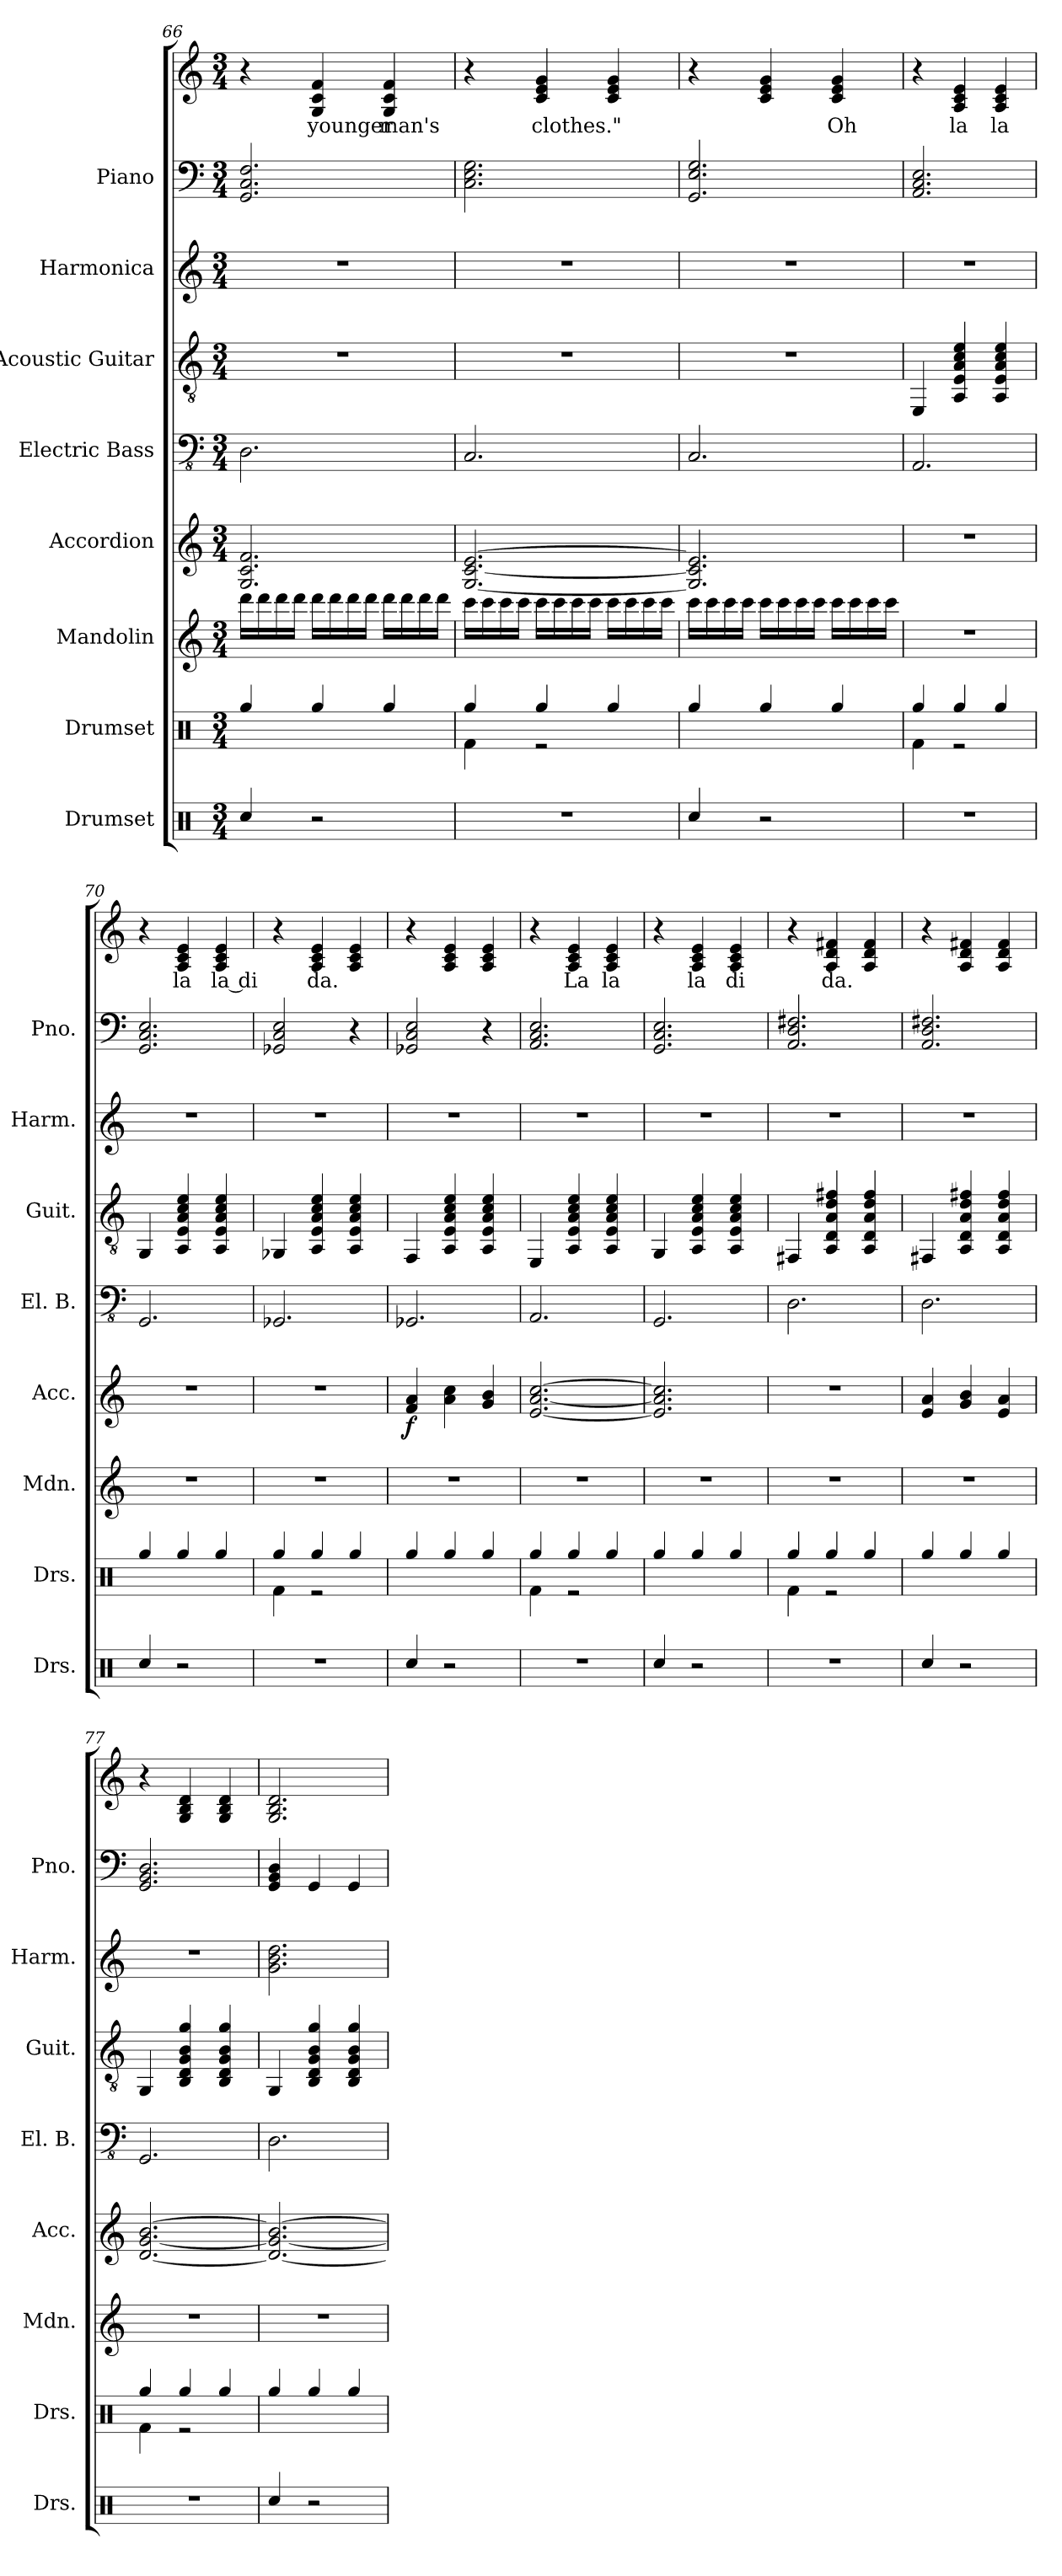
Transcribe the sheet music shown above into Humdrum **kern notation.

**kern	**kern	**kern	**kern	**dynam	**kern	**kern	**kern	**kern	**kern	**text
*part8	*part7	*part6	*part5	*part5	*part4	*part3	*part2	*part1	*part1	*part1
*staff9	*staff8	*staff7	*staff6	*staff6	*staff5	*staff4	*staff3	*staff2	*staff1	*staff1
*I"Drumset	*I"Drumset	*I"Mandolin	*I"Accordion	*	*I"Electric Bass	*I"Acoustic Guitar	*I"Harmonica	*I"Piano	*	*
*I'Drs.	*I'Drs.	*I'Mdn.	*I'Acc.	*	*I'El. B.	*I'Guit.	*I'Harm.	*I'Pno.	*	*
*clefX	*clefX	*clefG2	*clefG2	*	*clefFv4	*clefGv2	*clefG2	*clefF4	*clefG2	*
*k[]	*k[]	*k[]	*k[]	*	*k[]	*k[]	*k[]	*k[]	*k[]	*
*M3/4	*M3/4	*M3/4	*M3/4	*	*M3/4	*M3/4	*M3/4	*M3/4	*M3/4	*
=66	=66	=66	=66	=66	=66	=66	=66	=66	=66	=66
4Rcc/	4Rgg/	16ddd\LL	2.G/ 2.c/ 2.f/	.	2.DD\	2.r	2.r	2.GG/ 2.C/ 2.F/	4r	.
.	.	16ddd\	.	.	.	.	.	.	.	.
.	.	16ddd\	.	.	.	.	.	.	.	.
.	.	16ddd\JJ	.	.	.	.	.	.	.	.
2r	4Rgg/	16ddd\LL	.	.	.	.	.	.	4G/ 4c/ 4f/	younger
.	.	16ddd\	.	.	.	.	.	.	.	.
.	.	16ddd\	.	.	.	.	.	.	.	.
.	.	16ddd\JJ	.	.	.	.	.	.	.	.
.	4Rgg/	16ddd\LL	.	.	.	.	.	.	4G/ 4c/ 4f/	man's
.	.	16ddd\	.	.	.	.	.	.	.	.
.	.	16ddd\	.	.	.	.	.	.	.	.
.	.	16ddd\JJ	.	.	.	.	.	.	.	.
!!LO:PB:g=z
=67	=67	=67	=67	=67	=67	=67	=67	=67	=67	=67
*	*^	*	*	*	*	*	*	*	*	*
2.r	4Rgg/	4Rf\	16ccc\LL	[2.G/ [2.c/ [2.e/	.	2.CC/	2.r	2.r	2.C\ 2.E\ 2.G\	4r	.
.	.	.	16ccc\	.	.	.	.	.	.	.	.
.	.	.	16ccc\	.	.	.	.	.	.	.	.
.	.	.	16ccc\JJ	.	.	.	.	.	.	.	.
.	4Rgg/	2r	16ccc\LL	.	.	.	.	.	.	4c/ 4e/ 4g/	clothes."
.	.	.	16ccc\	.	.	.	.	.	.	.	.
.	.	.	16ccc\	.	.	.	.	.	.	.	.
.	.	.	16ccc\JJ	.	.	.	.	.	.	.	.
.	4Rgg/	.	16ccc\LL	.	.	.	.	.	.	4c/ 4e/ 4g/	.
.	.	.	16ccc\	.	.	.	.	.	.	.	.
.	.	.	16ccc\	.	.	.	.	.	.	.	.
.	.	.	16ccc\JJ	.	.	.	.	.	.	.	.
*	*v	*v	*	*	*	*	*	*	*	*	*
=68	=68	=68	=68	=68	=68	=68	=68	=68	=68	=68
4Rcc/	4Rgg/	16ccc\LL	2.G/] 2.c/] 2.e/]	.	2.CC/	2.r	2.r	2.GG/ 2.E/ 2.G/	4r	.
.	.	16ccc\	.	.	.	.	.	.	.	.
.	.	16ccc\	.	.	.	.	.	.	.	.
.	.	16ccc\JJ	.	.	.	.	.	.	.	.
2r	4Rgg/	16ccc\LL	.	.	.	.	.	.	4c/ 4e/ 4g/	.
.	.	16ccc\	.	.	.	.	.	.	.	.
.	.	16ccc\	.	.	.	.	.	.	.	.
.	.	16ccc\JJ	.	.	.	.	.	.	.	.
.	4Rgg/	16ccc\LL	.	.	.	.	.	.	4c/ 4e/ 4g/	Oh
.	.	16ccc\	.	.	.	.	.	.	.	.
.	.	16ccc\	.	.	.	.	.	.	.	.
.	.	16ccc\JJ	.	.	.	.	.	.	.	.
=69	=69	=69	=69	=69	=69	=69	=69	=69	=69	=69
*	*^	*	*	*	*	*	*	*	*	*
2.r	4Rgg/	4Rf\	2.r	2.r	.	2.AAA/	4EE/	2.r	2.AA/ 2.C/ 2.E/	4r	.
.	4Rgg/	2r	.	.	.	.	4AA/ 4E/ 4A/ 4c/ 4e/	.	.	4A/ 4c/ 4e/	la
.	4Rgg/	.	.	.	.	.	4AA/ 4E/ 4A/ 4c/ 4e/	.	.	4A/ 4c/ 4e/	la
*	*v	*v	*	*	*	*	*	*	*	*	*
!!LO:PB:g=z
=70	=70	=70	=70	=70	=70	=70	=70	=70	=70	=70
4Rcc/	4Rgg/	2.r	2.r	.	2.GGG/	4GG/	2.r	2.GG/ 2.C/ 2.E/	4r	.
2r	4Rgg/	.	.	.	.	4AA/ 4E/ 4A/ 4c/ 4e/	.	.	4A/ 4c/ 4e/	la
.	4Rgg/	.	.	.	.	4AA/ 4E/ 4A/ 4c/ 4e/	.	.	4A/ 4c/ 4e/	la di
=71	=71	=71	=71	=71	=71	=71	=71	=71	=71	=71
*	*^	*	*	*	*	*	*	*	*	*
2.r	4Rgg/	4Rf\	2.r	2.r	.	2.GGG-X/	4GG-X/	2.r	2GG-X/ 2C/ 2E/	4r	.
.	4Rgg/	2r	.	.	.	.	4AA/ 4E/ 4A/ 4c/ 4e/	.	.	4A/ 4c/ 4e/	da.
.	4Rgg/	.	.	.	.	.	4AA/ 4E/ 4A/ 4c/ 4e/	.	4r	4A/ 4c/ 4e/	.
*	*v	*v	*	*	*	*	*	*	*	*	*
=72	=72	=72	=72	=72	=72	=72	=72	=72	=72	=72
!	!	!	!	!LO:DY:b	!	!	!	!	!	!
4Rcc/	4Rgg/	2.r	4f/ 4a/	f	2.GGG-X/	4FF/	2.r	2GG-X/ 2C/ 2E/	4r	.
2r	4Rgg/	.	4a\ 4cc\	.	.	4AA/ 4E/ 4A/ 4c/ 4e/	.	.	4A/ 4c/ 4e/	.
.	4Rgg/	.	4g/ 4b/	.	.	4AA/ 4E/ 4A/ 4c/ 4e/	.	4r	4A/ 4c/ 4e/	.
=73	=73	=73	=73	=73	=73	=73	=73	=73	=73	=73
*	*^	*	*	*	*	*	*	*	*	*
2.r	4Rgg/	4Rf\	2.r	[2.e/ [2.a/ [2.cc/	.	2.AAA/	4EE/	2.r	2.AA/ 2.C/ 2.E/	4r	.
.	4Rgg/	2r	.	.	.	.	4AA/ 4E/ 4A/ 4c/ 4e/	.	.	4A/ 4c/ 4e/	La
.	4Rgg/	.	.	.	.	.	4AA/ 4E/ 4A/ 4c/ 4e/	.	.	4A/ 4c/ 4e/	la
*	*v	*v	*	*	*	*	*	*	*	*	*
=74	=74	=74	=74	=74	=74	=74	=74	=74	=74	=74
4Rcc/	4Rgg/	2.r	2.e/] 2.a/] 2.cc/]	.	2.GGG/	4GG/	2.r	2.GG/ 2.C/ 2.E/	4r	.
2r	4Rgg/	.	.	.	.	4AA/ 4E/ 4A/ 4c/ 4e/	.	.	4A/ 4c/ 4e/	la
.	4Rgg/	.	.	.	.	4AA/ 4E/ 4A/ 4c/ 4e/	.	.	4A/ 4c/ 4e/	di
=75	=75	=75	=75	=75	=75	=75	=75	=75	=75	=75
*	*^	*	*	*	*	*	*	*	*	*
2.r	4Rgg/	4Rf\	2.r	2.r	.	2.DD\	4FF#X/	2.r	2.AA/ 2.D/ 2.F#X/	4r	.
.	4Rgg/	2r	.	.	.	.	4AA/ 4D/ 4A/ 4d/ 4f#X/	.	.	4A/ 4d/ 4f#X/	da.
.	4Rgg/	.	.	.	.	.	4AA/ 4D/ 4A/ 4d/ 4f#/	.	.	4A/ 4d/ 4f#/	.
*	*v	*v	*	*	*	*	*	*	*	*	*
=76	=76	=76	=76	=76	=76	=76	=76	=76	=76	=76
4Rcc/	4Rgg/	2.r	4e/ 4a/	.	2.DD\	4FF#X/	2.r	2.AA/ 2.D/ 2.F#X/	4r	.
2r	4Rgg/	.	4g/ 4b/	.	.	4AA/ 4D/ 4A/ 4d/ 4f#X/	.	.	4A/ 4d/ 4f#X/	.
.	4Rgg/	.	4e/ 4a/	.	.	4AA/ 4D/ 4A/ 4d/ 4f#/	.	.	4A/ 4d/ 4f#/	.
!!LO:PB:g=z
=77	=77	=77	=77	=77	=77	=77	=77	=77	=77	=77
*	*^	*	*	*	*	*	*	*	*	*
2.r	4Rgg/	4Rf\	2.r	[2.d/ [2.g/ [2.b/	.	2.GGG/	4GG/	2.r	2.GG/ 2.BB/ 2.D/	4r	.
.	4Rgg/	2r	.	.	.	.	4BB/ 4D/ 4G/ 4B/ 4g/	.	.	4G/ 4B/ 4d/	.
.	4Rgg/	.	.	.	.	.	4BB/ 4D/ 4G/ 4B/ 4g/	.	.	4G/ 4B/ 4d/	.
*	*v	*v	*	*	*	*	*	*	*	*	*
=78	=78	=78	=78	=78	=78	=78	=78	=78	=78	=78
4Rcc/	4Rgg/	2.r	2.d/_ 2.g/_ 2.b/_	.	2.DD\	4GG/	2.g\ 2.b\ 2.dd\	4GG/ 4BB/ 4D/	2.G/ 2.B/ 2.d/	.
2r	4Rgg/	.	.	.	.	4BB/ 4D/ 4G/ 4B/ 4g/	.	4GG/	.	.
.	4Rgg/	.	.	.	.	4BB/ 4D/ 4G/ 4B/ 4g/	.	4GG/	.	.
=	=	=	=	=	=	=	=	=	=	=
*-	*-	*-	*-	*-	*-	*-	*-	*-	*-	*-
